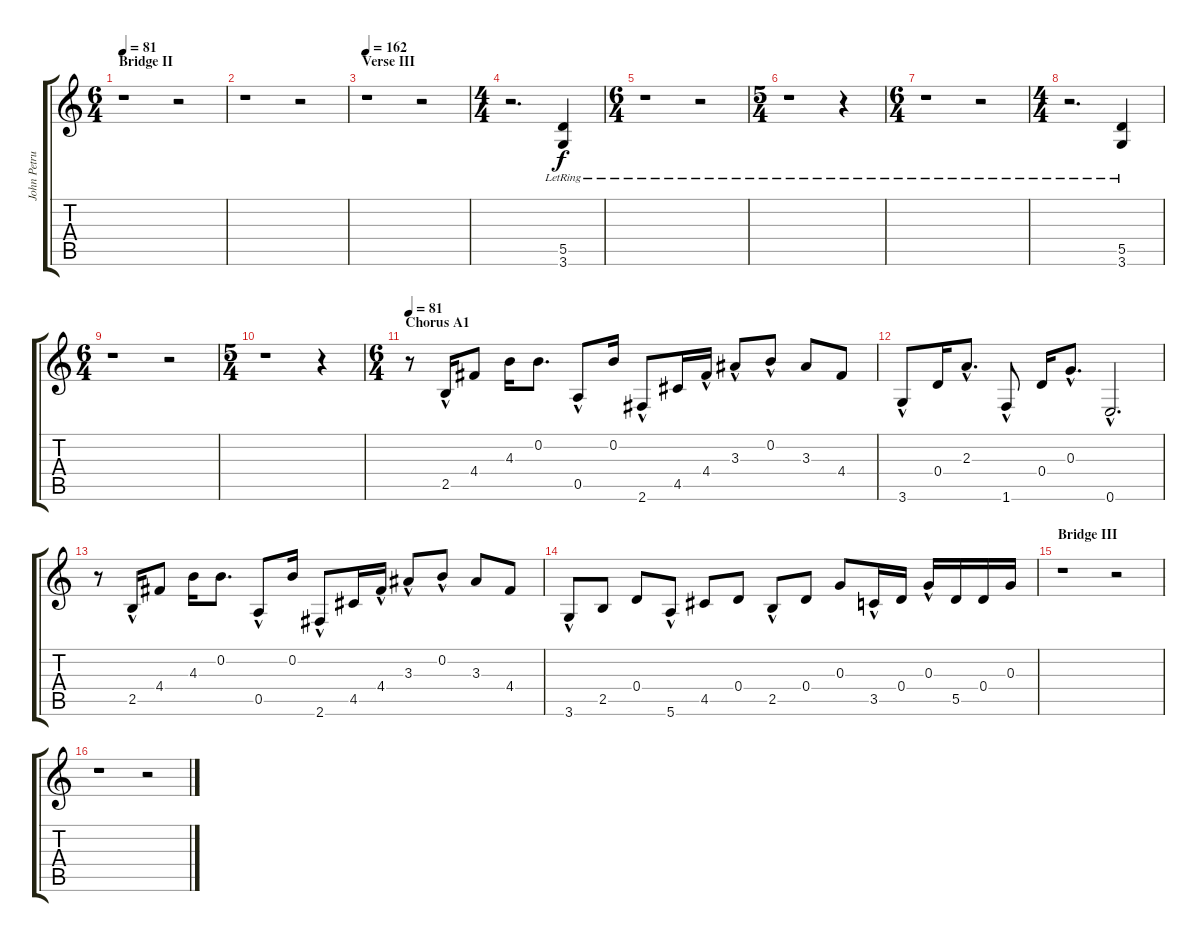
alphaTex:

\track ("John Petrucci (Clean)" "John Petru") {instrument acousticguitarsteel}
\staff {score tabs}
\tuning (E4 B3 G3 D3 A2 E2) {hide}
\ts (6 4)
\section ("" "Bridge II")
\tempo 81
\clef g2
\ks c
r.1{dy f} r.2 |
r.1 r.2 |
\section ("" "Verse III")
\tempo 162
r.1 r.2 |
\ts (4 4)
r.2{d} (5.5{lr} 3.6{lr}).4 |
\ts (6 4)
r.1 r.2 |
\ts (5 4)
r.1 r.4 |
\ts (6 4)
r.1 r.2 |
\ts (4 4)
r.2{d} (5.5{lr} 3.6{lr}).4 |
\ts (6 4)
r.1 r.2 |
\ts (5 4)
r.1 r.4 |
\ts (6 4)
\section ("" "Chorus A1")
\tempo 81
r.8 2.5{hac}.16 4.4.8 4.3.16 0.2.8{d} 0.5{hac}.8 0.2.16 2.6{hac}.8 4.5.16 4.4{hac}.16 3.3{hac}.8 0.2{hac}.8 3.3.8 4.4.8 |
3.6{hac}.8 0.4.16 2.3{hac}.8{d} 1.6{hac}.8 0.4.16 0.3{hac}.8{d} 0.6{hac}.2{d} |
r.8 2.5{hac}.16 4.4.8 4.3.16 0.2.8{d} 0.5{hac}.8 0.2.16 2.6{hac}.8 4.5.16 4.4{hac}.16 3.3{hac}.8 0.2{hac}.8 3.3.8 4.4.8 |
3.6{hac}.8 2.5.8 0.4.8 5.6{hac}.8 4.5.8 0.4.8 2.5{hac}.8 0.4.8 0.3.8 3.5{hac}.16 0.4.16 0.3{hac}.16 5.5.16 0.4.16 0.3.16 |
\section ("" "Bridge III")
r.1 r.2 |
r.1 r.2
